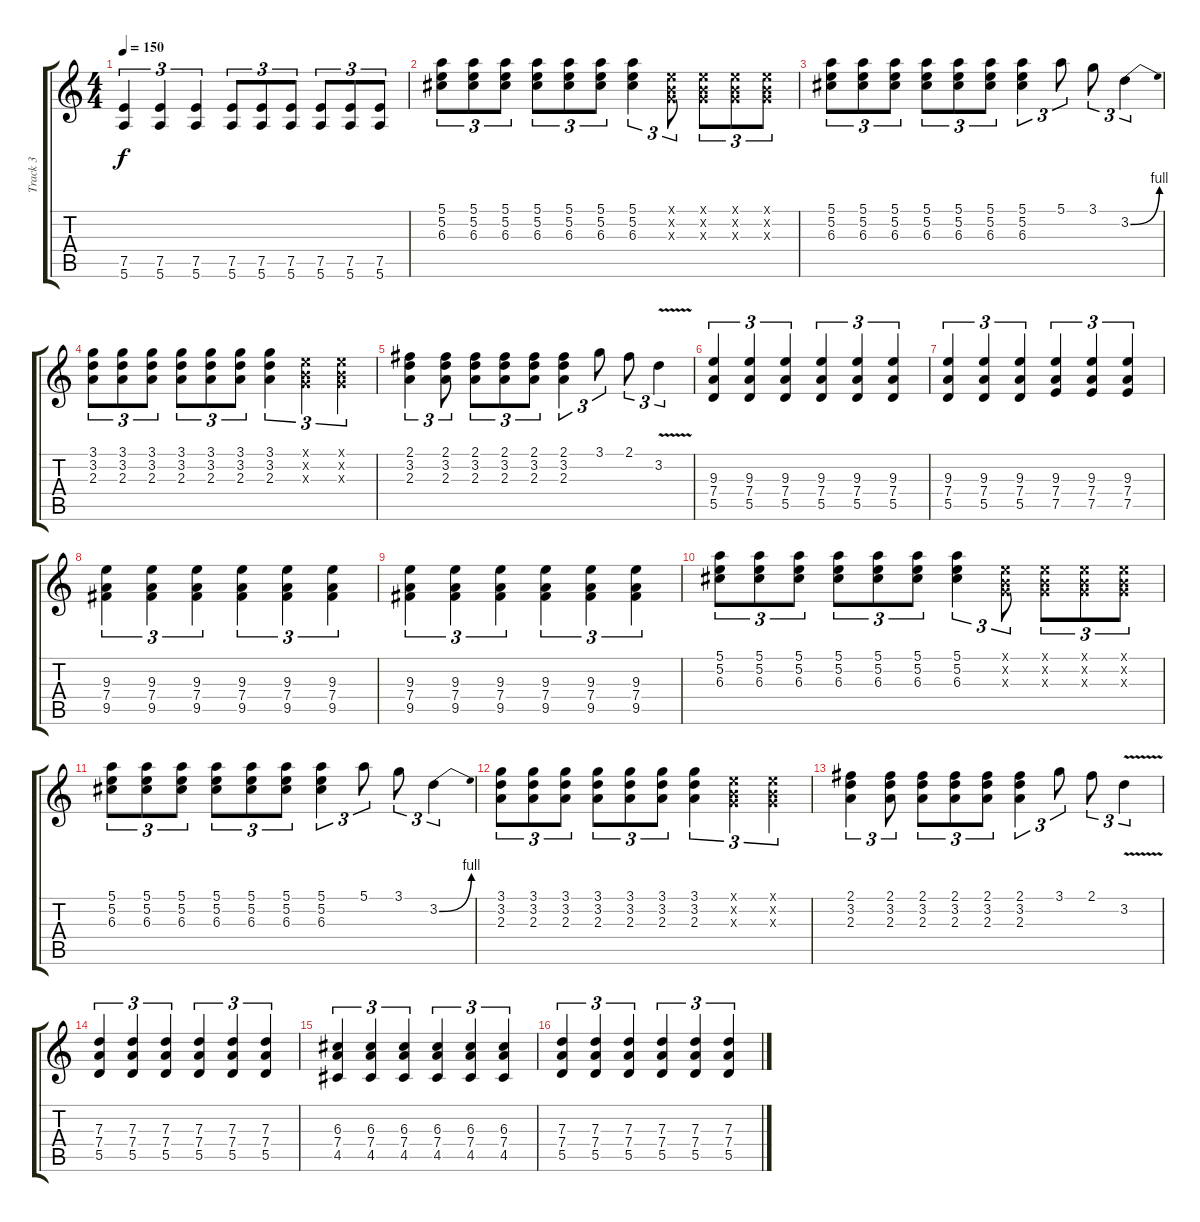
\track ("Track 3" "Track 3") {instrument distortionguitar}
\staff {score tabs}
\tuning (E4 B3 G3 D3 A2 E2) {hide}
\ts (4 4)
\tempo 150
\clef g2
\ks c
(7.5 5.6).4{tu (3 2) dy f} (7.5 5.6).4{tu (3 2)} (7.5 5.6).4{tu (3 2)} (7.5 5.6).8{tu (3 2)} (7.5 5.6).8{tu (3 2)} (7.5 5.6).8{tu (3 2)} (7.5 5.6).8{tu (3 2)} (7.5 5.6).8{tu (3 2)} (7.5 5.6).8{tu (3 2)} |
(5.1 5.2 6.3).8{tu (3 2)} (5.1 5.2 6.3).8{tu (3 2)} (5.1 5.2 6.3).8{tu (3 2)} (5.1 5.2 6.3).8{tu (3 2)} (5.1 5.2 6.3).8{tu (3 2)} (5.1 5.2 6.3).8{tu (3 2)} (5.1 5.2 6.3).4{tu (3 2)} (0.1{x} 0.2{x} 0.3{x}).8{tu (3 2)} (0.1{x} 0.2{x} 0.3{x}).8{tu (3 2)} (0.1{x} 0.2{x} 0.3{x}).8{tu (3 2)} (0.1{x} 0.2{x} 0.3{x}).8{tu (3 2)} |
(5.1 5.2 6.3).8{tu (3 2)} (5.1 5.2 6.3).8{tu (3 2)} (5.1 5.2 6.3).8{tu (3 2)} (5.1 5.2 6.3).8{tu (3 2)} (5.1 5.2 6.3).8{tu (3 2)} (5.1 5.2 6.3).8{tu (3 2)} (5.1 5.2 6.3).4{tu (3 2)} 5.1.8{tu (3 2)} 3.1.8{tu (3 2)} 3.2{be (bend 0 0 60 4)}.4{tu (3 2)} |
(3.1 3.2 2.3).8{tu (3 2)} (3.1 3.2 2.3).8{tu (3 2)} (3.1 3.2 2.3).8{tu (3 2)} (3.1 3.2 2.3).8{tu (3 2)} (3.1 3.2 2.3).8{tu (3 2)} (3.1 3.2 2.3).8{tu (3 2)} (3.1 3.2 2.3).4{tu (3 2)} (0.1{x} 0.2{x} 0.3{x}).4{tu (3 2)} (0.1{x} 0.2{x} 0.3{x}).4{tu (3 2)} |
(2.1 3.2 2.3).4{tu (3 2)} (2.1 3.2 2.3).8{tu (3 2)} (2.1 3.2 2.3).8{tu (3 2)} (2.1 3.2 2.3).8{tu (3 2)} (2.1 3.2 2.3).8{tu (3 2)} (2.1 3.2 2.3).4{tu (3 2)} 3.1.8{tu (3 2)} 2.1.8{tu (3 2)} 3.2{v}.4{tu (3 2)} |
(9.3 7.4 5.5).4{tu (3 2)} (9.3 7.4 5.5).4{tu (3 2)} (9.3 7.4 5.5).4{tu (3 2)} (9.3 7.4 5.5).4{tu (3 2)} (9.3 7.4 5.5).4{tu (3 2)} (9.3 7.4 5.5).4{tu (3 2)} |
(9.3 7.4 5.5).4{tu (3 2)} (9.3 7.4 5.5).4{tu (3 2)} (9.3 7.4 5.5).4{tu (3 2)} (9.3 7.4 7.5).4{tu (3 2)} (9.3 7.4 7.5).4{tu (3 2)} (9.3 7.4 7.5).4{tu (3 2)} |
(9.3 7.4 9.5).4{tu (3 2)} (9.3 7.4 9.5).4{tu (3 2)} (9.3 7.4 9.5).4{tu (3 2)} (9.3 7.4 9.5).4{tu (3 2)} (9.3 7.4 9.5).4{tu (3 2)} (9.3 7.4 9.5).4{tu (3 2)} |
(9.3 7.4 9.5).4{tu (3 2)} (9.3 7.4 9.5).4{tu (3 2)} (9.3 7.4 9.5).4{tu (3 2)} (9.3 7.4 9.5).4{tu (3 2)} (9.3 7.4 9.5).4{tu (3 2)} (9.3 7.4 9.5).4{tu (3 2)} |
(5.1 5.2 6.3).8{tu (3 2)} (5.1 5.2 6.3).8{tu (3 2)} (5.1 5.2 6.3).8{tu (3 2)} (5.1 5.2 6.3).8{tu (3 2)} (5.1 5.2 6.3).8{tu (3 2)} (5.1 5.2 6.3).8{tu (3 2)} (5.1 5.2 6.3).4{tu (3 2)} (0.1{x} 0.2{x} 0.3{x}).8{tu (3 2)} (0.1{x} 0.2{x} 0.3{x}).8{tu (3 2)} (0.1{x} 0.2{x} 0.3{x}).8{tu (3 2)} (0.1{x} 0.2{x} 0.3{x}).8{tu (3 2)} |
(5.1 5.2 6.3).8{tu (3 2)} (5.1 5.2 6.3).8{tu (3 2)} (5.1 5.2 6.3).8{tu (3 2)} (5.1 5.2 6.3).8{tu (3 2)} (5.1 5.2 6.3).8{tu (3 2)} (5.1 5.2 6.3).8{tu (3 2)} (5.1 5.2 6.3).4{tu (3 2)} 5.1.8{tu (3 2)} 3.1.8{tu (3 2)} 3.2{be (bend 0 0 60 4)}.4{tu (3 2)} |
(3.1 3.2 2.3).8{tu (3 2)} (3.1 3.2 2.3).8{tu (3 2)} (3.1 3.2 2.3).8{tu (3 2)} (3.1 3.2 2.3).8{tu (3 2)} (3.1 3.2 2.3).8{tu (3 2)} (3.1 3.2 2.3).8{tu (3 2)} (3.1 3.2 2.3).4{tu (3 2)} (0.1{x} 0.2{x} 0.3{x}).4{tu (3 2)} (0.1{x} 0.2{x} 0.3{x}).4{tu (3 2)} |
(2.1 3.2 2.3).4{tu (3 2)} (2.1 3.2 2.3).8{tu (3 2)} (2.1 3.2 2.3).8{tu (3 2)} (2.1 3.2 2.3).8{tu (3 2)} (2.1 3.2 2.3).8{tu (3 2)} (2.1 3.2 2.3).4{tu (3 2)} 3.1.8{tu (3 2)} 2.1.8{tu (3 2)} 3.2{v}.4{tu (3 2)} |
(7.3 7.4 5.5).4{tu (3 2)} (7.3 7.4 5.5).4{tu (3 2)} (7.3 7.4 5.5).4{tu (3 2)} (7.3 7.4 5.5).4{tu (3 2)} (7.3 7.4 5.5).4{tu (3 2)} (7.3 7.4 5.5).4{tu (3 2)} |
(6.3 7.4 4.5).4{tu (3 2)} (6.3 7.4 4.5).4{tu (3 2)} (6.3 7.4 4.5).4{tu (3 2)} (6.3 7.4 4.5).4{tu (3 2)} (6.3 7.4 4.5).4{tu (3 2)} (6.3 7.4 4.5).4{tu (3 2)} |
(7.3 7.4 5.5).4{tu (3 2)} (7.3 7.4 5.5).4{tu (3 2)} (7.3 7.4 5.5).4{tu (3 2)} (7.3 7.4 5.5).4{tu (3 2)} (7.3 7.4 5.5).4{tu (3 2)} (7.3 7.4 5.5).4{tu (3 2)}
